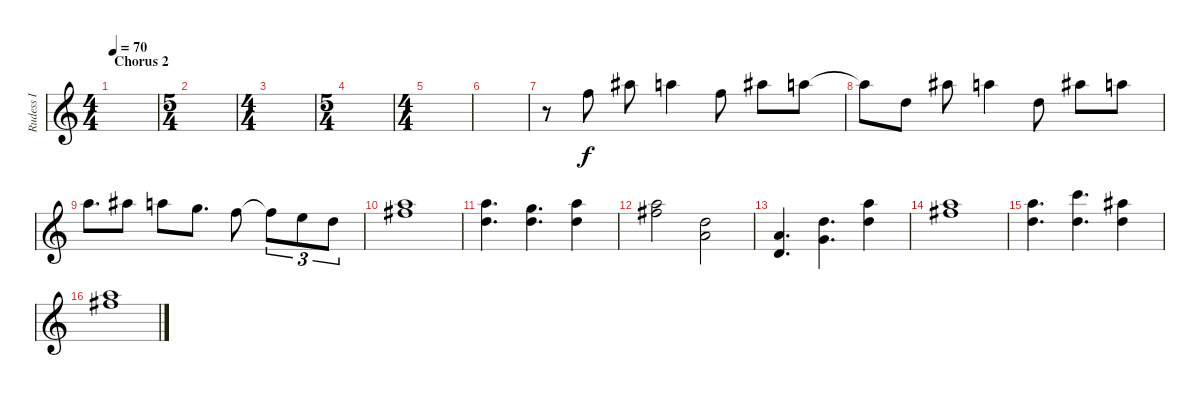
\track ("Rudess I" "Rudess I") {instrument lead1square}
\staff {score}
\tuning (E4 B3 G3 D3 A2 E2) {hide}
\ts (4 4)
\section ("" "Chorus 2")
\tempo 70
\clef g2
\ks c
|
\ts (5 4)
|
\ts (4 4)
|
\ts (5 4)
|
\ts (4 4)
|
|
r.8{volume 14} 13.1.8 18.1.8 17.1.4 18.2.8 18.1.8 17.1.8 |
17.1{t}.8 15.2.8 18.1.8 17.1.4 15.2.8 18.1.8 17.1.8 |
17.1.8{d} 18.1.8 17.1.8 15.1.8{d} 13.1.8 13.1{t}.8{tu (3 2)} 12.1.8{tu (3 2)} 10.1.8{tu (3 2)} |
(17.1 19.2).1{volume 10} |
(17.1 15.2).4{d} (15.1 15.2).4{d} (17.1 15.2).4 |
(17.1 19.2).2 (19.3 19.4).2 |
(19.4 17.5).4{d} (19.3 17.4).4{d} (17.1 19.3).4 |
(17.1 19.2).1 |
(17.1 15.2).4{d} (20.1 15.2).4{d} (18.1 15.2).4 |
(17.1 19.2).1
